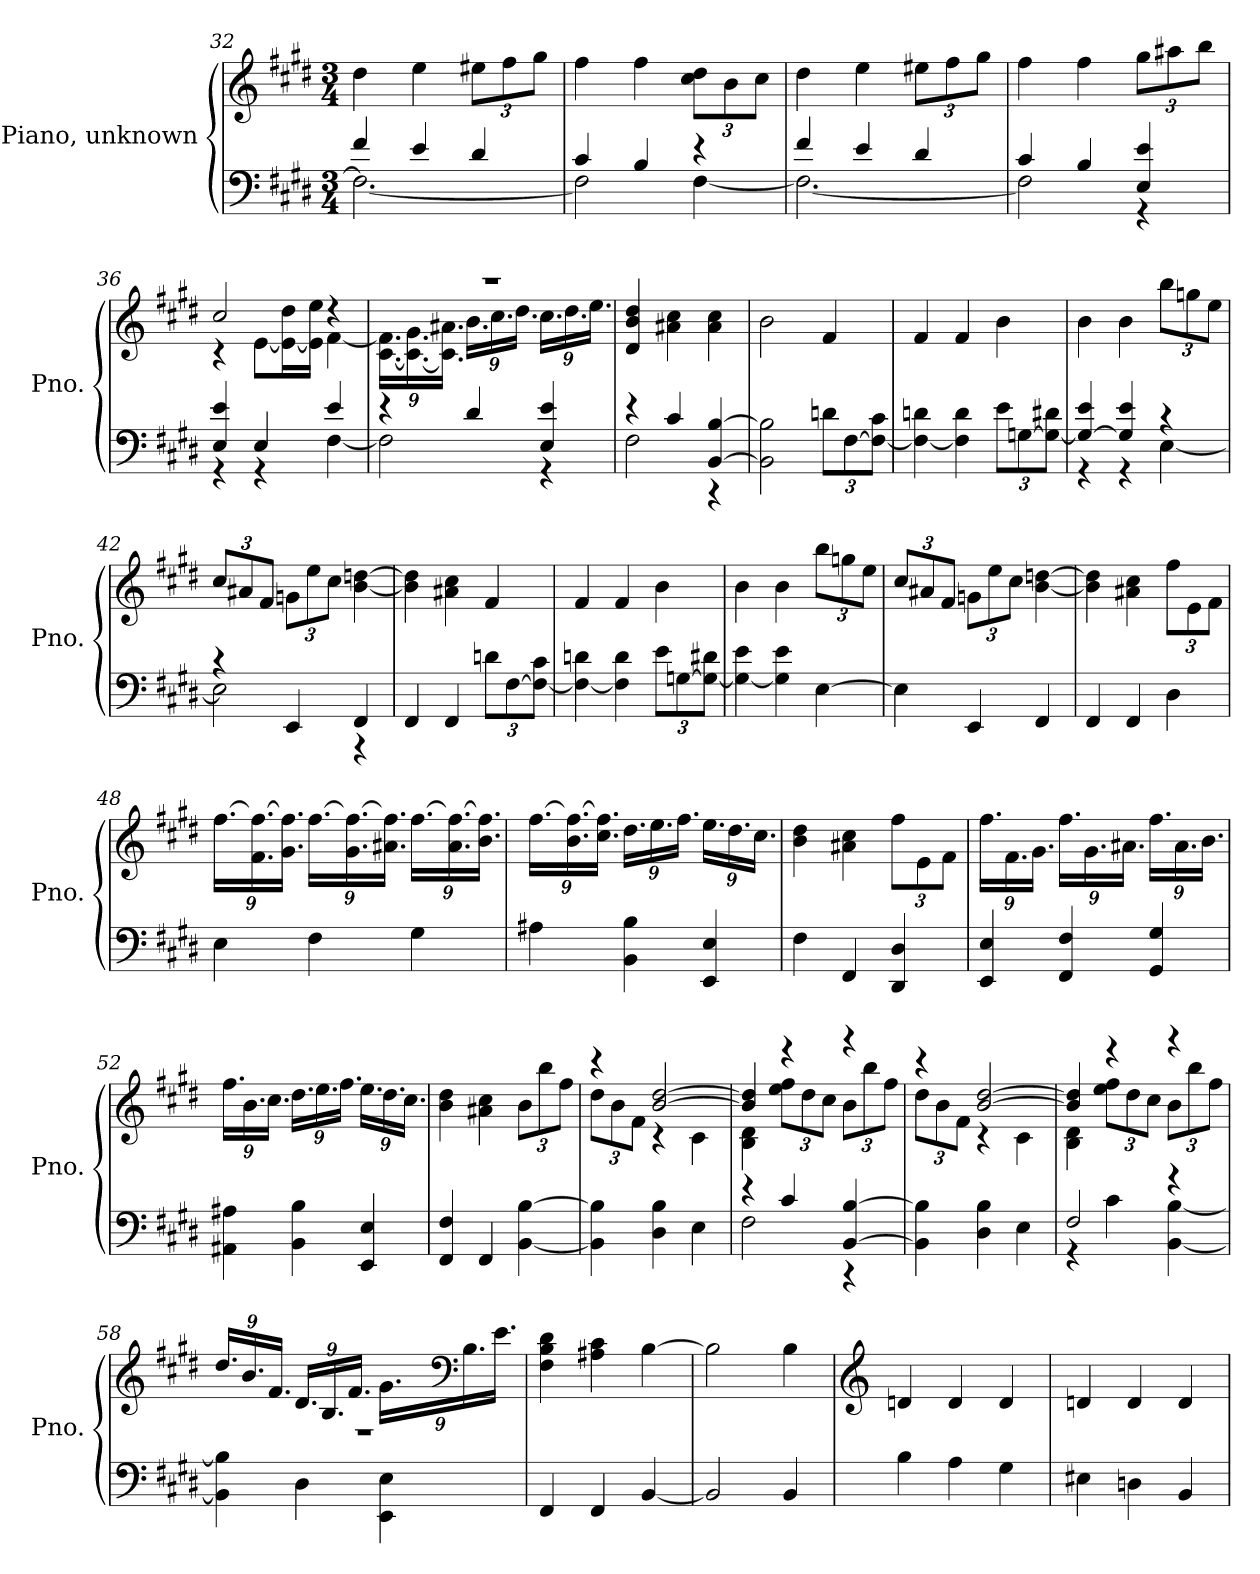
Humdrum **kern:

**kern	**kern
*part1	*part1
*staff2	*staff1
*I"Piano, unknown	*
*I'Pno.	*
*clefF4	*clefG2
*k[f#c#g#d#]	*k[f#c#g#d#]
*M3/4	*M3/4
=32	=32
*^	*
4f#/	2.F#\_	4dd#\
4e/	.	4ee\
*	*	*Xbrackettup
4d#/	.	12ee#X\L
.	.	12ff#\
.	.	12gg#\J
=33	=33	=33
4c#/	2F#\]	4ff#\
4B/	.	4ff#\
4r	[4F#\	12cc#\ 12dd#\L
.	.	12b\
.	.	12cc#\J
!!LO:PB:g=z
=34	=34	=34
4f#/	2.F#\_	4dd#\
4e/	.	4ee\
4d#/	.	12ee#X\L
.	.	12ff#\
.	.	12gg#\J
=35	=35	=35
4c#/	2F#\]	4ff#\
4B/	.	4ff#\
4E/ 4e/	4r	12gg#\L
.	.	12aa#X\
.	.	12bb\J
=36	=36	=36
*	*	*^
4E/ 4e/	4r	2cc#/	4r
4E/	4r	.	[8e\L
.	.	.	16e\_ 16dd#\L
.	.	.	16e\] 16ee\JJ
4e/	[4F#\	4r	[4f#\
=37	=37	=37	=37
4r	2F#\]	2.r	[18.c#\ 18.f#\]LL
.	.	.	18.c#\_ 18.g#\
.	.	.	18.c#\] 18.a#X\JJ
4d#/	.	.	18.b\LL
.	.	.	18.cc#\
.	.	.	18.dd#\JJ
4E/ 4e/	4r	.	18.cc#\LL
.	.	.	18.dd#\
.	.	.	18.ee\JJ
*	*	*v	*v
=38	=38	=38
4r	2F#\	4d#/ 4b/ 4dd#/
4c#/	.	4a#X\ 4cc#\
[4BB/ [4B/	4r	4a#\ 4cc#\
*v	*v	*
!!LO:LB:g=z
=39	=39
2BB\] 2B\]	2b\
*Xbrackettup	*
12dn\L	4f#/
[12F#\	.
12F#\_ 12c#\J	.
=40	=40
4F#\_ 4dn\	4f#/
4F#\] 4d\	4f#/
12e\L	4b\
[12Gn\	.
12G\_ 12d#X\J	.
=41	=41
*^	*
4G/_ 4e/	4r	4b\
4G/] 4e/	4r	4b\
4r	[4E\	12bb\L
.	.	12ggn\
.	.	12ee\J
=42	=42	=42
4r	2E\]	12cc#/L
.	.	12a#X/
.	.	12f#/J
4EE/	.	12gn\L
.	.	12ee\
.	.	12cc#\J
4FF#/	4r	[4b\ [4ddn\
*v	*v	*
=43	=43
4FF#/	4b\] 4dd\]
4FF#/	4a#X\ 4cc#\
12dn\L	4f#/
[12F#\	.
12F#\_ 12c#\J	.
!!LO:LB:g=z
=44	=44
4F#\_ 4dn\	4f#/
4F#\] 4d\	4f#/
12e\L	4b\
[12Gn\	.
12G\_ 12d#X\J	.
=45	=45
4G\_ 4e\	4b\
4G\] 4e\	4b\
[4E\	12bb\L
.	12ggn\
.	12ee\J
=46	=46
4E\]	12cc#/L
.	12a#X/
.	12f#/J
4EE/	12gn\L
.	12ee\
.	12cc#\J
4FF#/	[4b\ [4ddn\
=47	=47
4FF#/	4b\] 4dd\]
4FF#/	4a#X\ 4cc#\
4D#\	12ff#\L
.	12e\
.	12f#\J
!!LO:LB:g=z
=48	=48
4E\	[18.ff#\LL
.	18.f#\ 18.ff#\_
.	18.g#\ 18.ff#\]JJ
4F#\	[18.ff#\LL
.	18.g#\ 18.ff#\_
.	18.a#X\ 18.ff#\]JJ
4G#\	[18.ff#\LL
.	18.a#\ 18.ff#\_
.	18.b\ 18.ff#\]JJ
=49	=49
4A#X\	[18.ff#\LL
.	18.b\ 18.ff#\_
.	18.cc#\ 18.ff#\]JJ
4BB\ 4B\	18.dd#\LL
.	18.ee\
.	18.ff#\JJ
4EE/ 4E/	18.ee\LL
.	18.dd#\
.	18.cc#\JJ
=50	=50
4F#\	4b\ 4dd#\
4FF#/	4a#X\ 4cc#\
4DD#/ 4D#/	12ff#\L
.	12e\
.	12f#\J
!!LO:LB:g=z
=51	=51
4EE/ 4E/	18.ff#\LL
.	18.f#\
.	18.g#\JJ
4FF#/ 4F#/	18.ff#\LL
.	18.g#\
.	18.a#X\JJ
4GG#/ 4G#/	18.ff#\LL
.	18.a#\
.	18.b\JJ
=52	=52
4AA#X\ 4A#X\	18.ff#\LL
.	18.b\
.	18.cc#\JJ
4BB\ 4B\	18.dd#\LL
.	18.ee\
.	18.ff#\JJ
4EE/ 4E/	18.ee\LL
.	18.dd#\
.	18.cc#\JJ
=53	=53
4FF#/ 4F#/	4b\ 4dd#\
4FF#/	4a#X\ 4cc#\
[4BB\ [4B\	12b\L
.	12bb\
.	12ff#\J
=54	=54
*	*^
4BB\] 4B\]	4r	12dd#\L
.	.	12b\
.	.	12f#\J
4D#\ 4B\	[2b/ [2dd#/	4r
4E\	.	4c#\
!!LO:LB:g=z	!!
=55	=55	=55
*^	*	*
4r	2F#\	4b/] 4dd#/]	4B\ 4d#\
4c#/	.	4r	12ee\ 12ff#\L
.	.	.	12dd#\
.	.	.	12cc#\J
[4BB/ [4B/	4r	4r	12b\L
.	.	.	12bb\
.	.	.	12ff#\J
*v	*v	*	*
=56	=56	=56
4BB\] 4B\]	4r	12dd#\L
.	.	12b\
.	.	12f#\J
4D#\ 4B\	[2b/ [2dd#/	4r
4E\	.	4c#\
=57	=57	=57
*^	*	*
2F#/	4r	4b/] 4dd#/]	4B\ 4d#\
.	4c#\	4r	12ee\ 12ff#\L
.	.	.	12dd#\
.	.	.	12cc#\J
4r	[4BB\ [4B\	4r	12b\L
.	.	.	12bb\
.	.	.	12ff#\J
*	*	*v	*v
=58	=58	=58
2.r	4BB\] 4B\]	18.dd#/LL
.	.	18.b/
.	.	18.f#/JJ
.	4D#\	18.d#/LL
.	.	18.B/
.	.	18.f#/JJ
.	4EE\ 4E\	18.g#\LL
*	*	*clefF4
.	.	18.B\
.	.	18.e\JJ
*v	*v	*
=59	=59
4FF#/	4F#\ 4B\ 4d#\
4FF#/	4A#X\ 4c#\
[4BB/	[4B\
!!LO:PB:g=z
=60	=60
2BB/]	2B\]
4BB/	4B\
=61	=61
*	*clefG2
4B\	4dn/
4A\	4d/
4G#\	4d/
=62	=62
4E#X\	4dn/
4Dn\	4d/
4BB/	4d/
=	=
*-	*-
